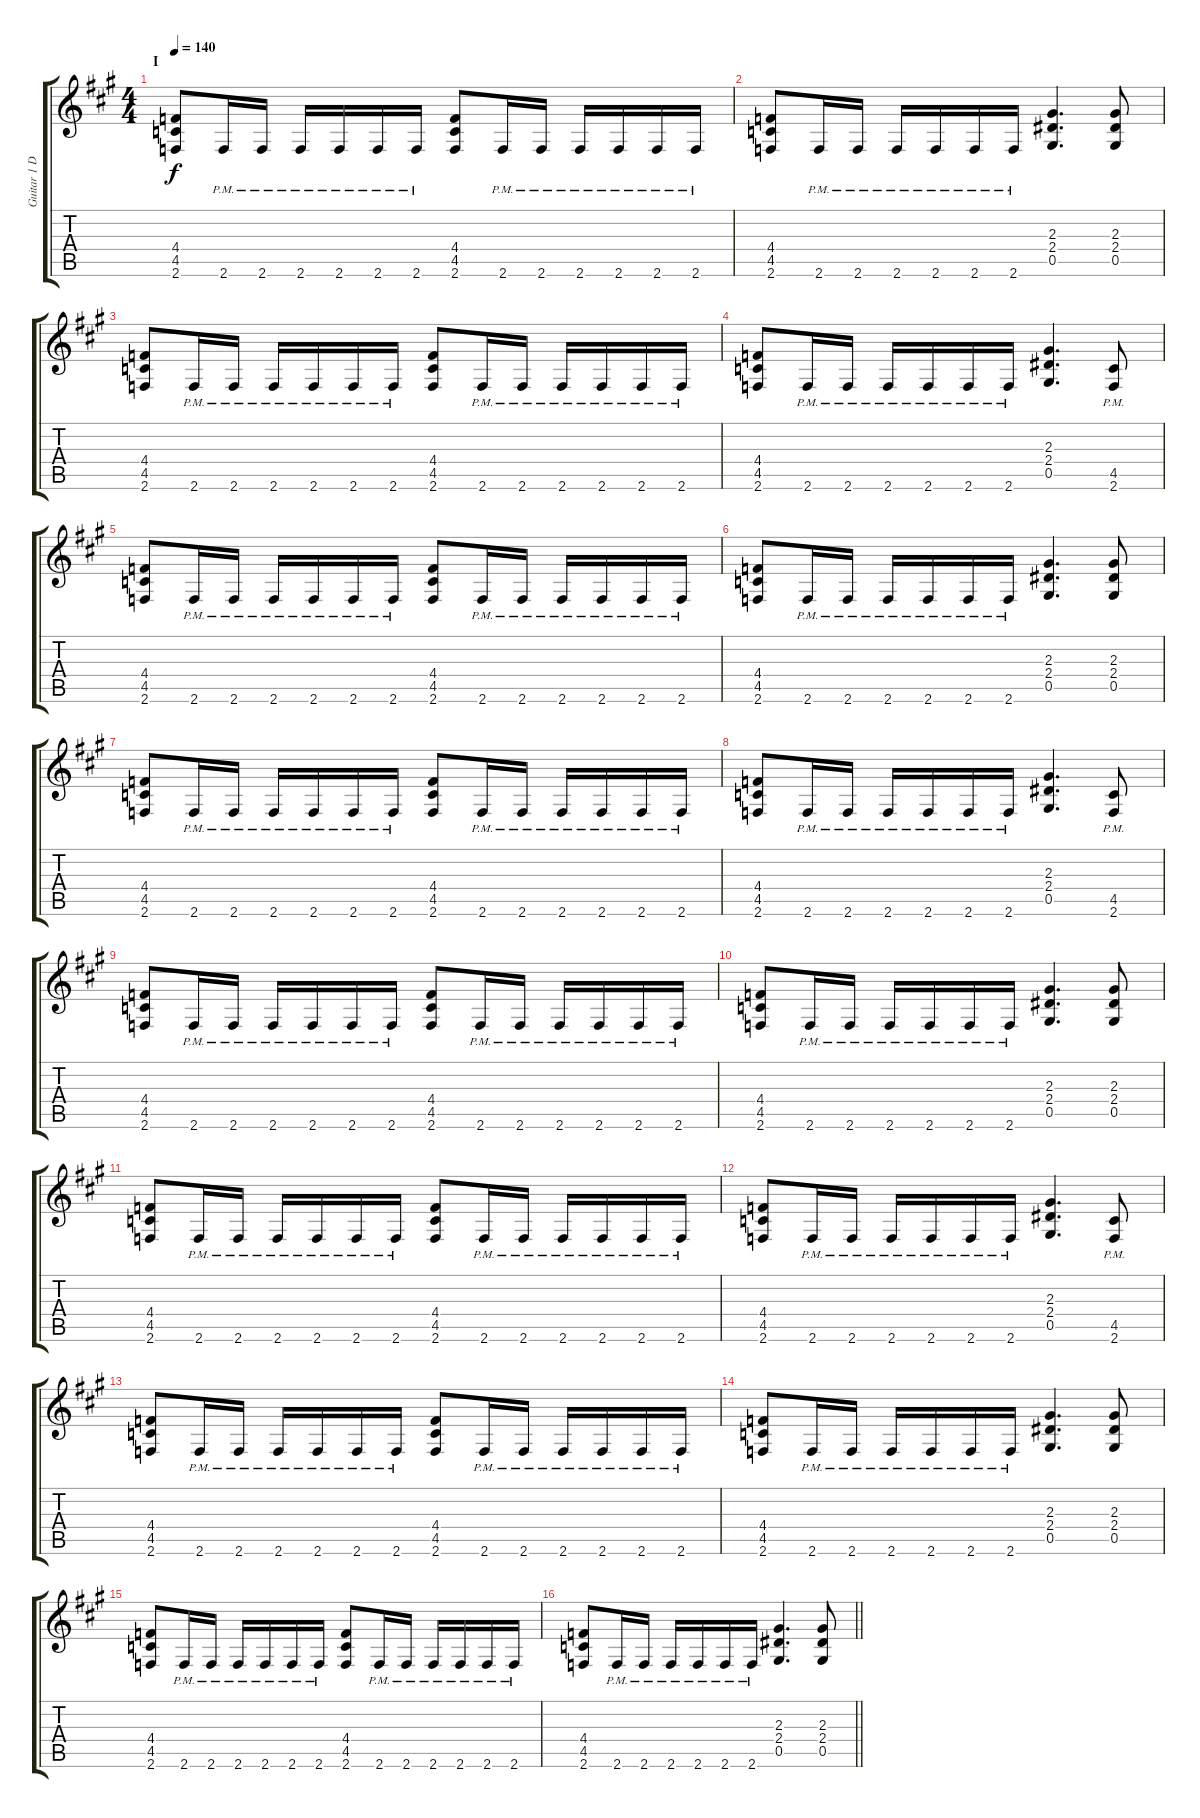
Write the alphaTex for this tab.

\track ("Guitar 1 Doubled" "Guitar 1 D") {instrument overdrivenguitar}
\staff {score tabs}
\tuning (Eb4 Bb3 Gb3 Db3 Ab2 Eb2) {hide}
\ts (4 4)
\section ("" "I")
\tempo 140
\clef g2
\ks a
(4.4 4.5 2.6).8{dy f} 2.6{pm}.16 2.6{pm}.16 2.6{pm}.16 2.6{pm}.16 2.6{pm}.16 2.6{pm}.16 (4.4 4.5 2.6).8 2.6{pm}.16 2.6{pm}.16 2.6{pm}.16 2.6{pm}.16 2.6{pm}.16 2.6{pm}.16 |
(4.4 4.5 2.6).8 2.6{pm}.16 2.6{pm}.16 2.6{pm}.16 2.6{pm}.16 2.6{pm}.16 2.6{pm}.16 (2.3 2.4 0.5).4{d} (2.3 2.4 0.5).8 |
(4.4 4.5 2.6).8 2.6{pm}.16 2.6{pm}.16 2.6{pm}.16 2.6{pm}.16 2.6{pm}.16 2.6{pm}.16 (4.4 4.5 2.6).8 2.6{pm}.16 2.6{pm}.16 2.6{pm}.16 2.6{pm}.16 2.6{pm}.16 2.6{pm}.16 |
(4.4 4.5 2.6).8 2.6{pm}.16 2.6{pm}.16 2.6{pm}.16 2.6{pm}.16 2.6{pm}.16 2.6{pm}.16 (2.3 2.4 0.5).4{d} (4.5{pm} 2.6{pm}).8 |
(4.4 4.5 2.6).8 2.6{pm}.16 2.6{pm}.16 2.6{pm}.16 2.6{pm}.16 2.6{pm}.16 2.6{pm}.16 (4.4 4.5 2.6).8 2.6{pm}.16 2.6{pm}.16 2.6{pm}.16 2.6{pm}.16 2.6{pm}.16 2.6{pm}.16 |
(4.4 4.5 2.6).8 2.6{pm}.16 2.6{pm}.16 2.6{pm}.16 2.6{pm}.16 2.6{pm}.16 2.6{pm}.16 (2.3 2.4 0.5).4{d} (2.3 2.4 0.5).8 |
(4.4 4.5 2.6).8 2.6{pm}.16 2.6{pm}.16 2.6{pm}.16 2.6{pm}.16 2.6{pm}.16 2.6{pm}.16 (4.4 4.5 2.6).8 2.6{pm}.16 2.6{pm}.16 2.6{pm}.16 2.6{pm}.16 2.6{pm}.16 2.6{pm}.16 |
(4.4 4.5 2.6).8 2.6{pm}.16 2.6{pm}.16 2.6{pm}.16 2.6{pm}.16 2.6{pm}.16 2.6{pm}.16 (2.3 2.4 0.5).4{d} (4.5{pm} 2.6{pm}).8 |
(4.4 4.5 2.6).8 2.6{pm}.16 2.6{pm}.16 2.6{pm}.16 2.6{pm}.16 2.6{pm}.16 2.6{pm}.16 (4.4 4.5 2.6).8 2.6{pm}.16 2.6{pm}.16 2.6{pm}.16 2.6{pm}.16 2.6{pm}.16 2.6{pm}.16 |
(4.4 4.5 2.6).8 2.6{pm}.16 2.6{pm}.16 2.6{pm}.16 2.6{pm}.16 2.6{pm}.16 2.6{pm}.16 (2.3 2.4 0.5).4{d} (2.3 2.4 0.5).8 |
(4.4 4.5 2.6).8 2.6{pm}.16 2.6{pm}.16 2.6{pm}.16 2.6{pm}.16 2.6{pm}.16 2.6{pm}.16 (4.4 4.5 2.6).8 2.6{pm}.16 2.6{pm}.16 2.6{pm}.16 2.6{pm}.16 2.6{pm}.16 2.6{pm}.16 |
(4.4 4.5 2.6).8 2.6{pm}.16 2.6{pm}.16 2.6{pm}.16 2.6{pm}.16 2.6{pm}.16 2.6{pm}.16 (2.3 2.4 0.5).4{d} (4.5{pm} 2.6{pm}).8 |
(4.4 4.5 2.6).8 2.6{pm}.16 2.6{pm}.16 2.6{pm}.16 2.6{pm}.16 2.6{pm}.16 2.6{pm}.16 (4.4 4.5 2.6).8 2.6{pm}.16 2.6{pm}.16 2.6{pm}.16 2.6{pm}.16 2.6{pm}.16 2.6{pm}.16 |
(4.4 4.5 2.6).8 2.6{pm}.16 2.6{pm}.16 2.6{pm}.16 2.6{pm}.16 2.6{pm}.16 2.6{pm}.16 (2.3 2.4 0.5).4{d} (2.3 2.4 0.5).8 |
(4.4 4.5 2.6).8 2.6{pm}.16 2.6{pm}.16 2.6{pm}.16 2.6{pm}.16 2.6{pm}.16 2.6{pm}.16 (4.4 4.5 2.6).8 2.6{pm}.16 2.6{pm}.16 2.6{pm}.16 2.6{pm}.16 2.6{pm}.16 2.6{pm}.16 |
\barLineRight lightlight
(4.4 4.5 2.6).8 2.6{pm}.16 2.6{pm}.16 2.6{pm}.16 2.6{pm}.16 2.6{pm}.16 2.6{pm}.16 (2.3 2.4 0.5).4{d} (2.3 2.4 0.5).8
